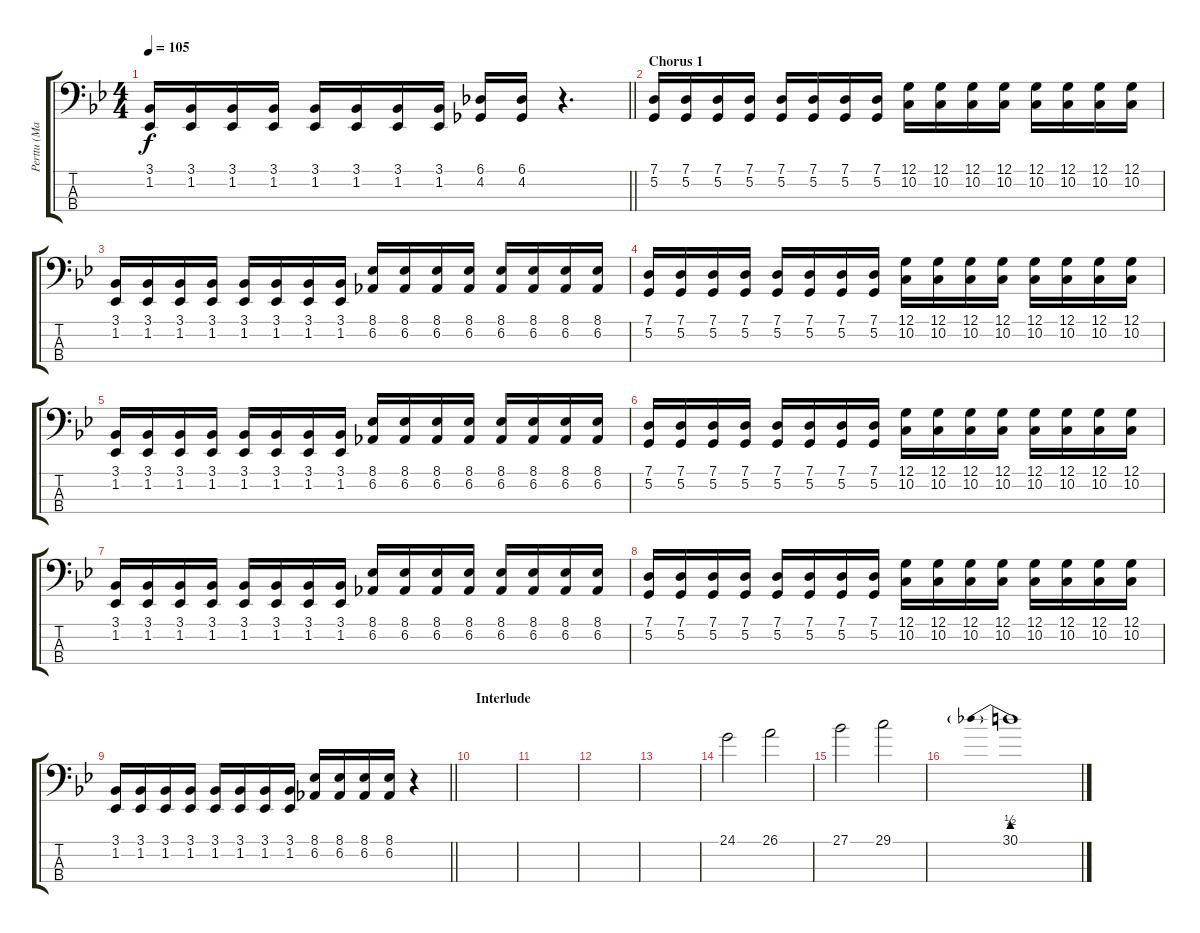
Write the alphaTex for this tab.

\track ("Perttu (Main Rhythm)" "Perttu (Ma") {instrument cello}
\staff {score tabs}
\tuning (G2 D2 A1 E1) {hide}
\ts (4 4)
\tempo 105
\clef f4
\barLineRight lightlight
\ks bb
(3.1 1.2).16{dy f} (3.1 1.2).16 (3.1 1.2).16 (3.1 1.2).16 (3.1 1.2).16 (3.1 1.2).16 (3.1 1.2).16 (3.1 1.2).16 (6.1 4.2).16 (6.1 4.2).16 r.4{d} |
\section ("" "Chorus 1")
(7.1 5.2).16 (7.1 5.2).16 (7.1 5.2).16 (7.1 5.2).16 (7.1 5.2).16 (7.1 5.2).16 (7.1 5.2).16 (7.1 5.2).16 (12.1 10.2).16 (12.1 10.2).16 (12.1 10.2).16 (12.1 10.2).16 (12.1 10.2).16 (12.1 10.2).16 (12.1 10.2).16 (12.1 10.2).16 |
(3.1 1.2).16 (3.1 1.2).16 (3.1 1.2).16 (3.1 1.2).16 (3.1 1.2).16 (3.1 1.2).16 (3.1 1.2).16 (3.1 1.2).16 (8.1 6.2).16 (8.1 6.2).16 (8.1 6.2).16 (8.1 6.2).16 (8.1 6.2).16 (8.1 6.2).16 (8.1 6.2).16 (8.1 6.2).16 |
(7.1 5.2).16 (7.1 5.2).16 (7.1 5.2).16 (7.1 5.2).16 (7.1 5.2).16 (7.1 5.2).16 (7.1 5.2).16 (7.1 5.2).16 (12.1 10.2).16 (12.1 10.2).16 (12.1 10.2).16 (12.1 10.2).16 (12.1 10.2).16 (12.1 10.2).16 (12.1 10.2).16 (12.1 10.2).16 |
(3.1 1.2).16 (3.1 1.2).16 (3.1 1.2).16 (3.1 1.2).16 (3.1 1.2).16 (3.1 1.2).16 (3.1 1.2).16 (3.1 1.2).16 (8.1 6.2).16 (8.1 6.2).16 (8.1 6.2).16 (8.1 6.2).16 (8.1 6.2).16 (8.1 6.2).16 (8.1 6.2).16 (8.1 6.2).16 |
(7.1 5.2).16 (7.1 5.2).16 (7.1 5.2).16 (7.1 5.2).16 (7.1 5.2).16 (7.1 5.2).16 (7.1 5.2).16 (7.1 5.2).16 (12.1 10.2).16 (12.1 10.2).16 (12.1 10.2).16 (12.1 10.2).16 (12.1 10.2).16 (12.1 10.2).16 (12.1 10.2).16 (12.1 10.2).16 |
(3.1 1.2).16 (3.1 1.2).16 (3.1 1.2).16 (3.1 1.2).16 (3.1 1.2).16 (3.1 1.2).16 (3.1 1.2).16 (3.1 1.2).16 (8.1 6.2).16 (8.1 6.2).16 (8.1 6.2).16 (8.1 6.2).16 (8.1 6.2).16 (8.1 6.2).16 (8.1 6.2).16 (8.1 6.2).16 |
(7.1 5.2).16 (7.1 5.2).16 (7.1 5.2).16 (7.1 5.2).16 (7.1 5.2).16 (7.1 5.2).16 (7.1 5.2).16 (7.1 5.2).16 (12.1 10.2).16 (12.1 10.2).16 (12.1 10.2).16 (12.1 10.2).16 (12.1 10.2).16 (12.1 10.2).16 (12.1 10.2).16 (12.1 10.2).16 |
\barLineRight lightlight
(3.1 1.2).16 (3.1 1.2).16 (3.1 1.2).16 (3.1 1.2).16 (3.1 1.2).16 (3.1 1.2).16 (3.1 1.2).16 (3.1 1.2).16 (8.1 6.2).16 (8.1 6.2).16 (8.1 6.2).16 (8.1 6.2).16 r.4 |
\section ("" "Interlude")
|
|
|
|
24.1.2{volume 12 instrument stringensemble1} 26.1.2 |
27.1.2 29.1.2 |
30.1{be (prebend 0 2 60 2)}.1
